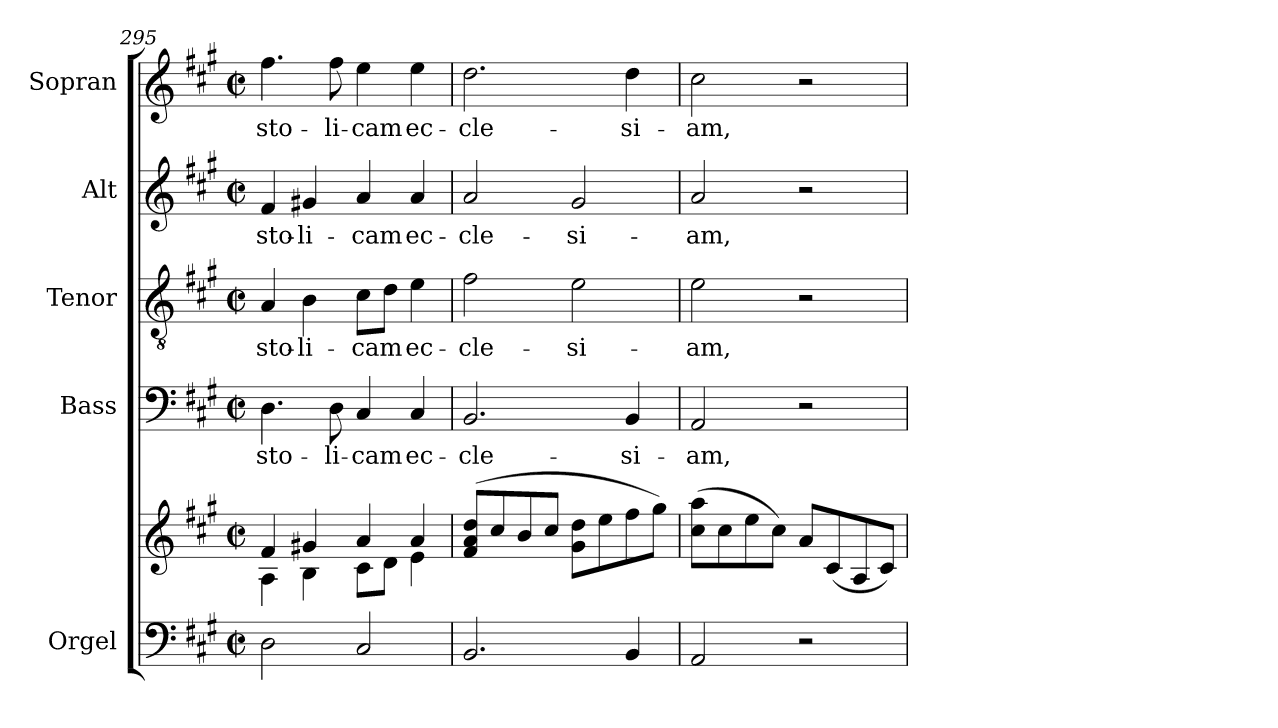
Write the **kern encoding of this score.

**kern	**kern	**kern	**text	**kern	**text	**kern	**text	**kern	**text
*part5	*part5	*part4	*part4	*part3	*part3	*part2	*part2	*part1	*part1
*staff6	*staff5	*staff4	*staff4	*staff3	*staff3	*staff2	*staff2	*staff1	*staff1
*I"Orgel	*	*I"Bass	*	*I"Tenor	*	*I"Alt	*	*I"Sopran	*
*I'Org.	*	*I'B.	*	*I'T.	*	*I'A.	*	*I'S.	*
*clefF4	*clefG2	*clefF4	*	*clefGv2	*	*clefG2	*	*clefG2	*
*k[f#c#g#]	*k[f#c#g#]	*k[f#c#g#]	*	*k[f#c#g#]	*	*k[f#c#g#]	*	*k[f#c#g#]	*
*A:	*A:	*A:	*	*A:	*	*A:	*	*A:	*
*M2/2	*M2/2	*M2/2	*	*M2/2	*	*M2/2	*	*M2/2	*
*met(c|)	*met(c|)	*met(c|)	*	*met(c|)	*	*met(c|)	*	*met(c|)	*
=295	=295	=295	=295	=295	=295	=295	=295	=295	=295
*	*^	*	*	*	*	*	*	*	*
!	!	!	!	!LO:LY:b	!	!LO:LY:b	!	!LO:LY:b	!	!LO:LY:b
2D\	4f#/	4A\	4.D\	-sto-	4A/	-sto-	4f#/	-sto-	4.ff#\	-sto-
!	!	!	!	!	!	!LO:LY:b	!	!LO:LY:b	!	!
.	4g#X/	4B\	.	.	4B\	-li-	4g#X/	-li-	.	.
!	!	!	!	!LO:LY:b	!	!	!	!	!	!LO:LY:b
.	.	.	8D\	-li-	.	.	.	.	8ff#\	-li-
!	!	!	!	!LO:LY:b	!	!LO:LY:b	!	!LO:LY:b	!	!LO:LY:b
2C#/	4a/	8c#\L	4C#/	-cam	8c#\L	-cam	4a/	-cam	4ee\	-cam
.	.	8d\J	.	.	8d\J	.	.	.	.	.
!	!	!	!	!LO:LY:b	!	!LO:LY:b	!	!LO:LY:b	!	!LO:LY:b
.	4a/	4e\	4C#/	ec-	4e\	ec-	4a/	ec-	4ee\	ec-
!!LO:LB:g=z
=296	=296	=296	=296	=296	=296	=296	=296	=296	=296	=296
!	!	!	!	!LO:LY:b	!	!LO:LY:b	!	!LO:LY:b	!	!LO:LY:b
*	*v	*v	*	*	*	*	*	*	*	*
2.BB/	(>8f#/ 8a/ 8dd/L	2.BB/	-cle-	2f#\	-cle-	2a/	-cle-	2.dd\	-cle-
.	8cc#/	.	.	.	.	.	.	.	.
.	8b/	.	.	.	.	.	.	.	.
.	8cc#/J	.	.	.	.	.	.	.	.
!	!	!	!	!	!LO:LY:b	!	!LO:LY:b	!	!
.	8g#\ 8dd\L	.	.	2e\	-si-	2g#/	-si-	.	.
.	8ee\	.	.	.	.	.	.	.	.
!	!	!	!LO:LY:b	!	!	!	!	!	!LO:LY:b
4BB/	8ff#\	4BB/	-si-	.	.	.	.	4dd\	-si-
.	8gg#\J)	.	.	.	.	.	.	.	.
=297	=297	=297	=297	=297	=297	=297	=297	=297	=297
!	!	!	!LO:LY:b	!	!LO:LY:b	!	!LO:LY:b	!	!LO:LY:b
2AA/	(>8cc#\ 8aa\L	2AA/	-am,	2e\	-am,	2a/	-am,	2cc#\	-am,
.	8cc#\	.	.	.	.	.	.	.	.
.	8ee\	.	.	.	.	.	.	.	.
.	8cc#\J)	.	.	.	.	.	.	.	.
2r	8a/L	2r	.	2r	.	2r	.	2r	.
.	(<8c#/	.	.	.	.	.	.	.	.
.	8A/	.	.	.	.	.	.	.	.
.	8c#/J)	.	.	.	.	.	.	.	.
=	=	=	=	=	=	=	=	=	=
*-	*-	*-	*-	*-	*-	*-	*-	*-	*-
